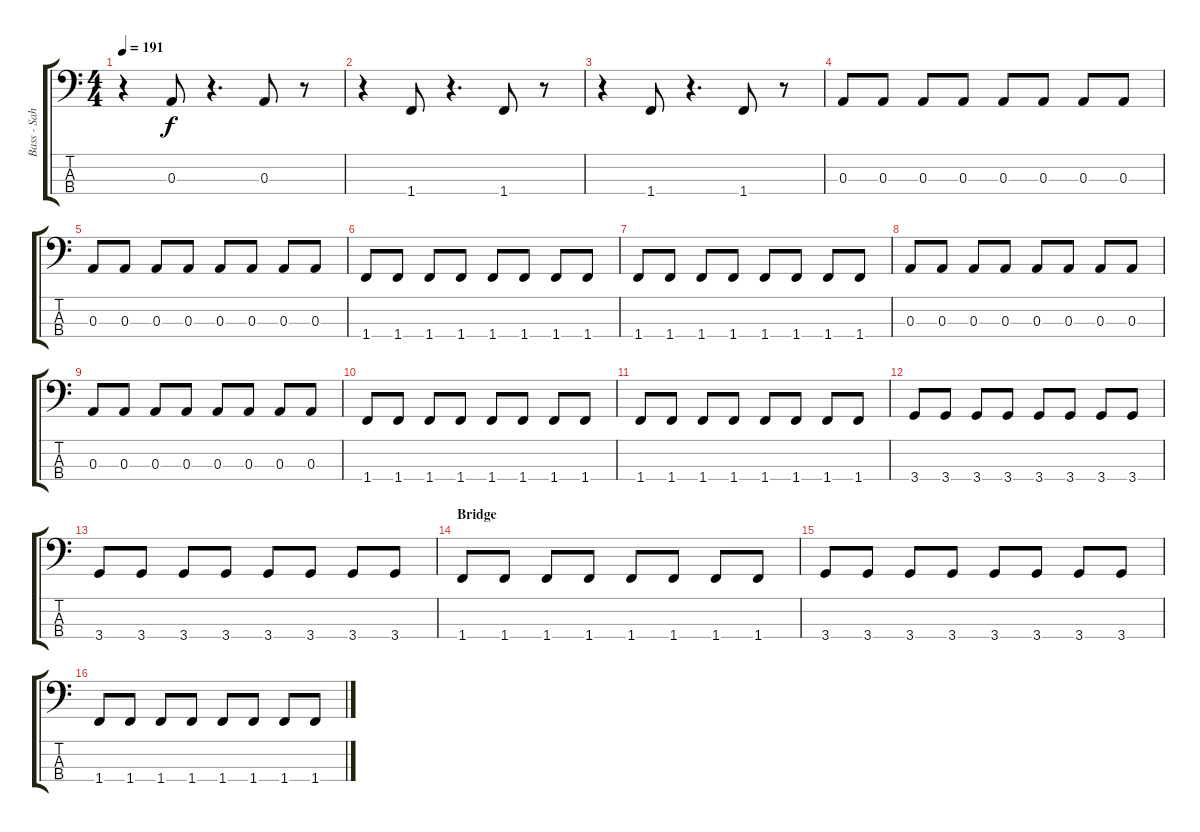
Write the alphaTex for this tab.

\track ("Bass - Sahnie" "Bass - Sah") {instrument electricbassfinger}
\staff {score tabs}
\tuning (G2 D2 A1 E1) {hide}
\ts (4 4)
\tempo 191
\clef f4
\ks c
r.4{dy f} 0.3.8 r.4{d} 0.3.8 r.8 |
r.4 1.4.8 r.4{d} 1.4.8 r.8 |
r.4 1.4.8 r.4{d} 1.4.8 r.8 |
0.3.8 0.3.8 0.3.8 0.3.8 0.3.8 0.3.8 0.3.8 0.3.8 |
0.3.8 0.3.8 0.3.8 0.3.8 0.3.8 0.3.8 0.3.8 0.3.8 |
1.4.8 1.4.8 1.4.8 1.4.8 1.4.8 1.4.8 1.4.8 1.4.8 |
1.4.8 1.4.8 1.4.8 1.4.8 1.4.8 1.4.8 1.4.8 1.4.8 |
0.3.8 0.3.8 0.3.8 0.3.8 0.3.8 0.3.8 0.3.8 0.3.8 |
0.3.8 0.3.8 0.3.8 0.3.8 0.3.8 0.3.8 0.3.8 0.3.8 |
1.4.8 1.4.8 1.4.8 1.4.8 1.4.8 1.4.8 1.4.8 1.4.8 |
1.4.8 1.4.8 1.4.8 1.4.8 1.4.8 1.4.8 1.4.8 1.4.8 |
3.4.8 3.4.8 3.4.8 3.4.8 3.4.8 3.4.8 3.4.8 3.4.8 |
3.4.8 3.4.8 3.4.8 3.4.8 3.4.8 3.4.8 3.4.8 3.4.8 |
\section ("" "Bridge")
1.4.8 1.4.8 1.4.8 1.4.8 1.4.8 1.4.8 1.4.8 1.4.8 |
3.4.8 3.4.8 3.4.8 3.4.8 3.4.8 3.4.8 3.4.8 3.4.8 |
1.4.8 1.4.8 1.4.8 1.4.8 1.4.8 1.4.8 1.4.8 1.4.8
